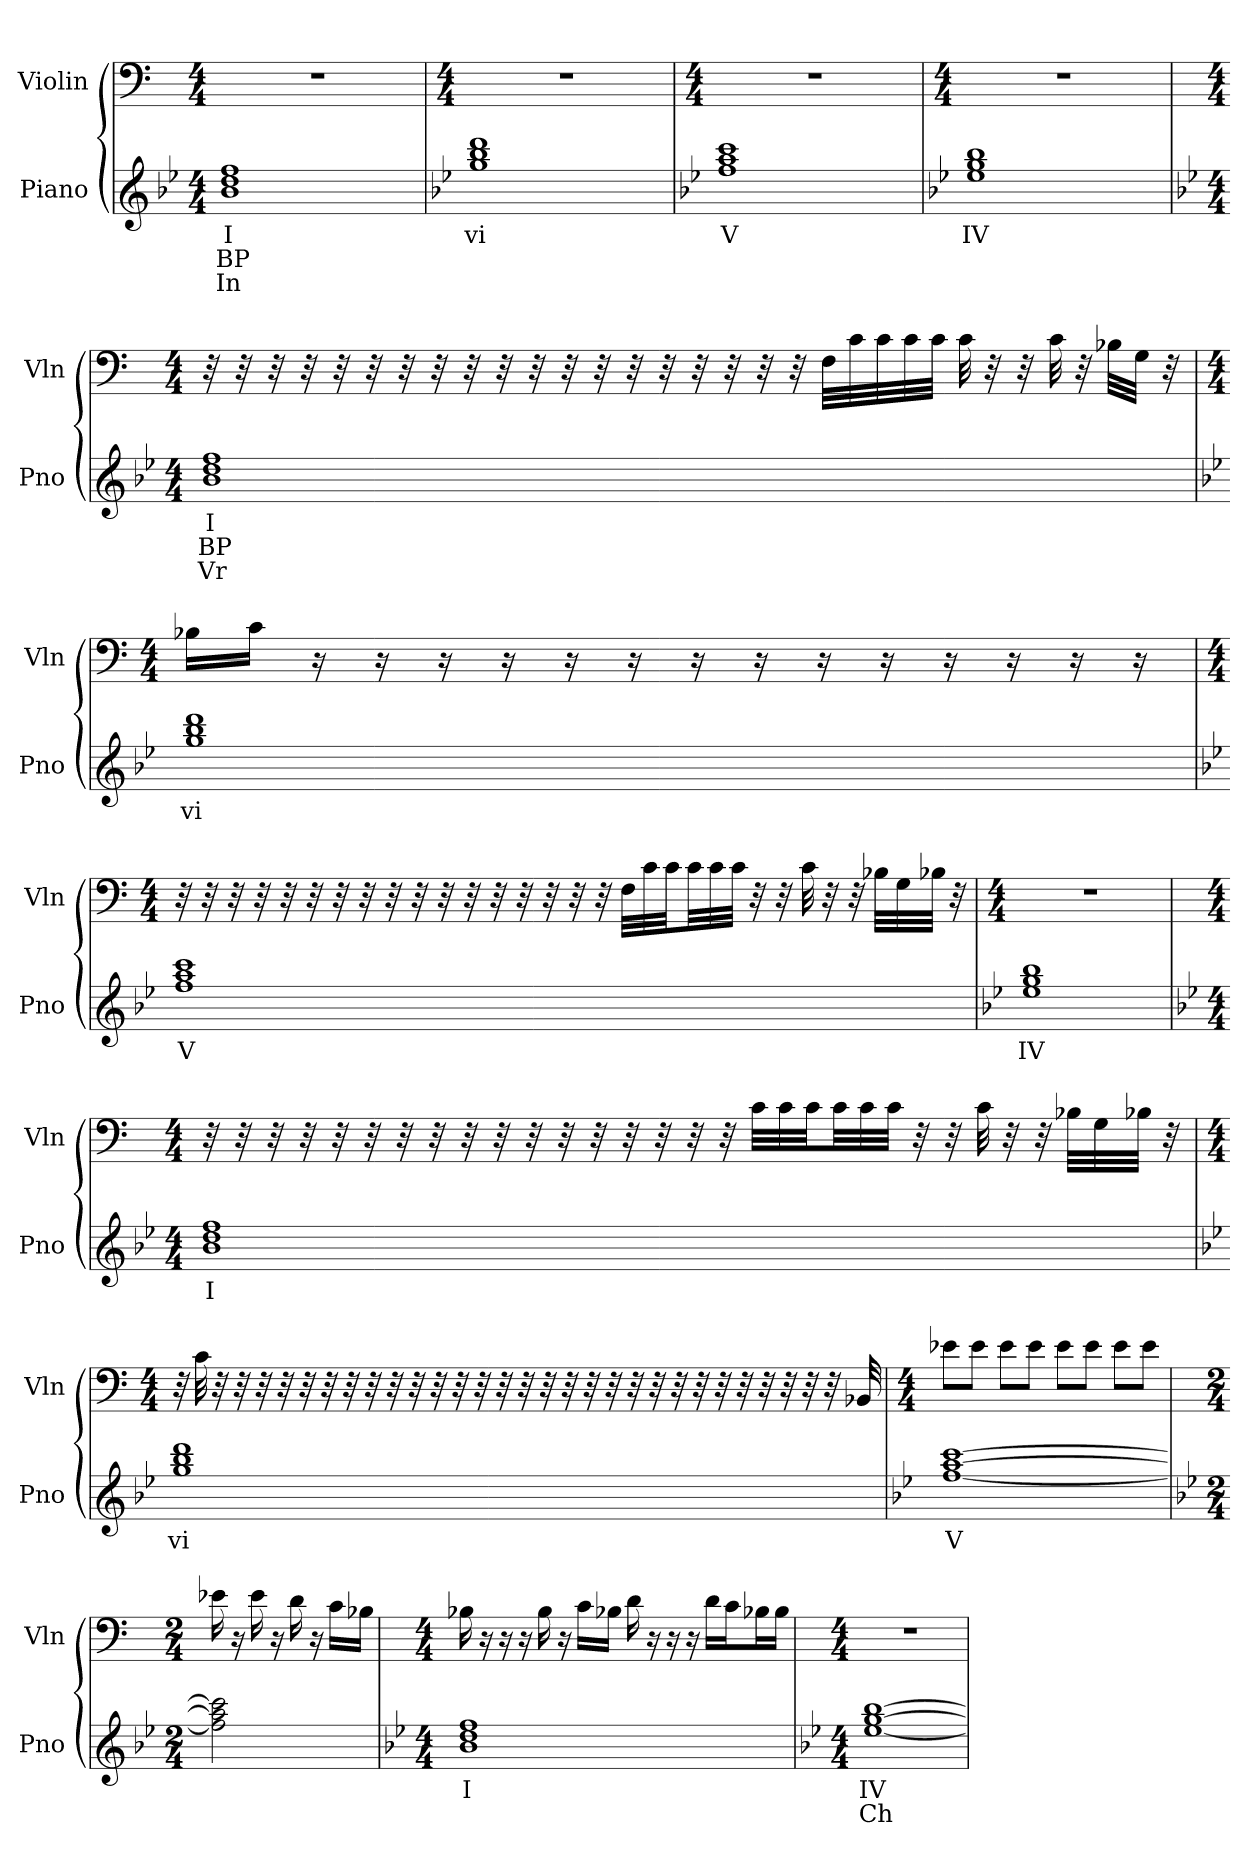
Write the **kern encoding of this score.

**kern	**text	**text	**text	**kern
*part2	*part2	*part2	*part2	*part1
*staff2	*staff2	*staff2	*staff2	*staff1
*I"Piano	*	*	*	*I"Violin
*I'Pno	*	*	*	*I'Vln
*k[b-e-]	*	*	*	*
*B-:	*	*	*	*
*M4/4	*	*	*	*M4/4
=	=	=	=	=
1b- 1dd 1ff	I	BP	In	1r
=	=	=	=	=
*k[b-e-]	*	*	*	*
*B-:	*	*	*	*
*	*	*	*	*M4/4
1gg 1bb- 1ddd	vi	.	.	1r
=	=	=	=	=
*k[b-e-]	*	*	*	*
*B-:	*	*	*	*
*	*	*	*	*M4/4
1ff 1aa 1ccc	V	.	.	1r
=	=	=	=	=
*k[b-e-]	*	*	*	*
*B-:	*	*	*	*
*	*	*	*	*M4/4
1ee- 1gg 1bb-	IV	.	.	1r
=	=	=	=	=
*k[b-e-]	*	*	*	*
*B-:	*	*	*	*
*M4/4	*	*	*	*M4/4
1b- 1dd 1ff	I	BP	Vr	32r
.	.	.	.	32r
.	.	.	.	32r
.	.	.	.	32r
.	.	.	.	32r
.	.	.	.	32r
.	.	.	.	32r
.	.	.	.	32r
.	.	.	.	32r
.	.	.	.	32r
.	.	.	.	32r
.	.	.	.	32r
.	.	.	.	32r
.	.	.	.	32r
.	.	.	.	32r
.	.	.	.	32r
.	.	.	.	32r
.	.	.	.	32r
.	.	.	.	32r
.	.	.	.	32FLLL
.	.	.	.	32c
.	.	.	.	32c
.	.	.	.	32c
.	.	.	.	32cJJJ
.	.	.	.	32c
.	.	.	.	32r
.	.	.	.	32r
.	.	.	.	32c
.	.	.	.	32r
.	.	.	.	32B-XLLL
.	.	.	.	32GJJJ
.	.	.	.	32r
=	=	=	=	=
*k[b-e-]	*	*	*	*
*B-:	*	*	*	*
*	*	*	*	*M4/4
1gg 1bb- 1ddd	vi	.	.	16B-XLL
.	.	.	.	16cJJ
.	.	.	.	16r
.	.	.	.	16r
.	.	.	.	16r
.	.	.	.	16r
.	.	.	.	16r
.	.	.	.	16r
.	.	.	.	16r
.	.	.	.	16r
.	.	.	.	16r
.	.	.	.	16r
.	.	.	.	16r
.	.	.	.	16r
.	.	.	.	16r
.	.	.	.	16r
=	=	=	=	=
*k[b-e-]	*	*	*	*
*B-:	*	*	*	*
*	*	*	*	*M4/4
1ff 1aa 1ccc	V	.	.	32r
.	.	.	.	32r
.	.	.	.	32r
.	.	.	.	32r
.	.	.	.	32r
.	.	.	.	32r
.	.	.	.	32r
.	.	.	.	32r
.	.	.	.	32r
.	.	.	.	32r
.	.	.	.	32r
.	.	.	.	32r
.	.	.	.	32r
.	.	.	.	32r
.	.	.	.	32r
.	.	.	.	32r
.	.	.	.	32r
.	.	.	.	32FLLL
.	.	.	.	32c
.	.	.	.	32cJJ
.	.	.	.	32cLL
.	.	.	.	32c
.	.	.	.	32cJJJ
.	.	.	.	32r
.	.	.	.	32r
.	.	.	.	32c
.	.	.	.	32r
.	.	.	.	32r
.	.	.	.	32B-XLLL
.	.	.	.	32G
.	.	.	.	32B-XJJJ
.	.	.	.	32r
=	=	=	=	=
*k[b-e-]	*	*	*	*
*B-:	*	*	*	*
*	*	*	*	*M4/4
1ee- 1gg 1bb-	IV	.	.	1r
=	=	=	=	=
*k[b-e-]	*	*	*	*
*B-:	*	*	*	*
*M4/4	*	*	*	*M4/4
1b- 1dd 1ff	I	.	.	32r
.	.	.	.	32r
.	.	.	.	32r
.	.	.	.	32r
.	.	.	.	32r
.	.	.	.	32r
.	.	.	.	32r
.	.	.	.	32r
.	.	.	.	32r
.	.	.	.	32r
.	.	.	.	32r
.	.	.	.	32r
.	.	.	.	32r
.	.	.	.	32r
.	.	.	.	32r
.	.	.	.	32r
.	.	.	.	32r
.	.	.	.	32cLLL
.	.	.	.	32c
.	.	.	.	32cJJ
.	.	.	.	32cLL
.	.	.	.	32c
.	.	.	.	32cJJJ
.	.	.	.	32r
.	.	.	.	32r
.	.	.	.	32c
.	.	.	.	32r
.	.	.	.	32r
.	.	.	.	32B-XLLL
.	.	.	.	32G
.	.	.	.	32B-XJJJ
.	.	.	.	32r
=	=	=	=	=
*k[b-e-]	*	*	*	*
*B-:	*	*	*	*
*	*	*	*	*M4/4
1gg 1bb- 1ddd	vi	.	.	32r
.	.	.	.	32c
.	.	.	.	32r
.	.	.	.	32r
.	.	.	.	32r
.	.	.	.	32r
.	.	.	.	32r
.	.	.	.	32r
.	.	.	.	32r
.	.	.	.	32r
.	.	.	.	32r
.	.	.	.	32r
.	.	.	.	32r
.	.	.	.	32r
.	.	.	.	32r
.	.	.	.	32r
.	.	.	.	32r
.	.	.	.	32r
.	.	.	.	32r
.	.	.	.	32r
.	.	.	.	32r
.	.	.	.	32r
.	.	.	.	32r
.	.	.	.	32r
.	.	.	.	32r
.	.	.	.	32r
.	.	.	.	32r
.	.	.	.	32r
.	.	.	.	32r
.	.	.	.	32r
.	.	.	.	32r
.	.	.	.	32BB-X
=	=	=	=	=
*k[b-e-]	*	*	*	*
*B-:	*	*	*	*
*	*	*	*	*M4/4
[1ff [1aa [1ccc	V	.	.	8e-XL
.	.	.	.	8e-J
.	.	.	.	8e-L
.	.	.	.	8e-J
.	.	.	.	8e-L
.	.	.	.	8e-J
.	.	.	.	8e-L
.	.	.	.	8e-J
=	=	=	=	=
*k[b-e-]	*	*	*	*
*B-:	*	*	*	*
*M2/4	*	*	*	*M2/4
2ff] 2aa] 2ccc]	.	.	.	16e-X
.	.	.	.	16r
.	.	.	.	16e-
.	.	.	.	16r
.	.	.	.	16d
.	.	.	.	16r
.	.	.	.	16cLL
.	.	.	.	16B-XJJ
=	=	=	=	=
*k[b-e-]	*	*	*	*
*B-:	*	*	*	*
*M4/4	*	*	*	*M4/4
1b- 1dd 1ff	I	.	.	16B-X
.	.	.	.	16r
.	.	.	.	16r
.	.	.	.	16r
.	.	.	.	16B-
.	.	.	.	16r
.	.	.	.	16cLL
.	.	.	.	16B-XJJ
.	.	.	.	16d
.	.	.	.	16r
.	.	.	.	16r
.	.	.	.	16r
.	.	.	.	16dLL
.	.	.	.	16cJ
.	.	.	.	16B-XL
.	.	.	.	16B-JJ
=	=	=	=	=
*k[b-e-]	*	*	*	*
*B-:	*	*	*	*
*M4/4	*	*	*	*M4/4
[1ee- [1gg [1bb-	IV	Ch	.	1r
=	=	=	=	=
*-	*-	*-	*-	*-
